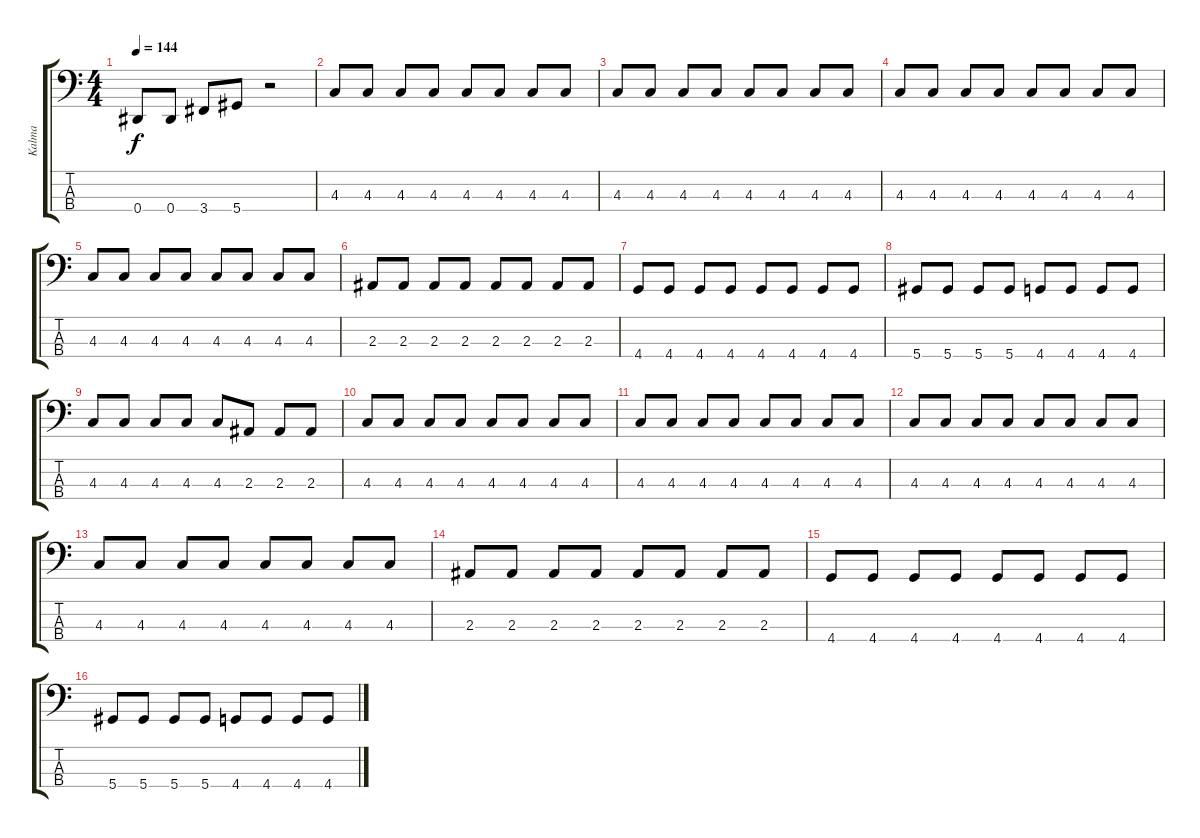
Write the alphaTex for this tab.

\track ("Kalma" "Kalma") {instrument electricbassfinger}
\staff {score tabs}
\tuning (Gb2 Db2 Ab1 Eb1) {hide}
\ts (4 4)
\tempo 144
\clef f4
\ks c
0.4{t}.8{dy f} 0.4.8 3.4.8 5.4.8 r.2 |
4.3.8 4.3.8 4.3.8 4.3.8 4.3.8 4.3.8 4.3.8 4.3.8 |
4.3.8 4.3.8 4.3.8 4.3.8 4.3.8 4.3.8 4.3.8 4.3.8 |
4.3.8 4.3.8 4.3.8 4.3.8 4.3.8 4.3.8 4.3.8 4.3.8 |
4.3.8 4.3.8 4.3.8 4.3.8 4.3.8 4.3.8 4.3.8 4.3.8 |
2.3.8 2.3.8 2.3.8 2.3.8 2.3.8 2.3.8 2.3.8 2.3.8 |
4.4.8 4.4.8 4.4.8 4.4.8 4.4.8 4.4.8 4.4.8 4.4.8 |
5.4.8 5.4.8 5.4.8 5.4.8 4.4.8 4.4.8 4.4.8 4.4.8 |
4.3.8 4.3.8 4.3.8 4.3.8 4.3.8 2.3.8 2.3.8 2.3.8 |
4.3.8 4.3.8 4.3.8 4.3.8 4.3.8 4.3.8 4.3.8 4.3.8 |
4.3.8 4.3.8 4.3.8 4.3.8 4.3.8 4.3.8 4.3.8 4.3.8 |
4.3.8 4.3.8 4.3.8 4.3.8 4.3.8 4.3.8 4.3.8 4.3.8 |
4.3.8 4.3.8 4.3.8 4.3.8 4.3.8 4.3.8 4.3.8 4.3.8 |
2.3.8 2.3.8 2.3.8 2.3.8 2.3.8 2.3.8 2.3.8 2.3.8 |
4.4.8 4.4.8 4.4.8 4.4.8 4.4.8 4.4.8 4.4.8 4.4.8 |
5.4.8 5.4.8 5.4.8 5.4.8 4.4.8 4.4.8 4.4.8 4.4.8
